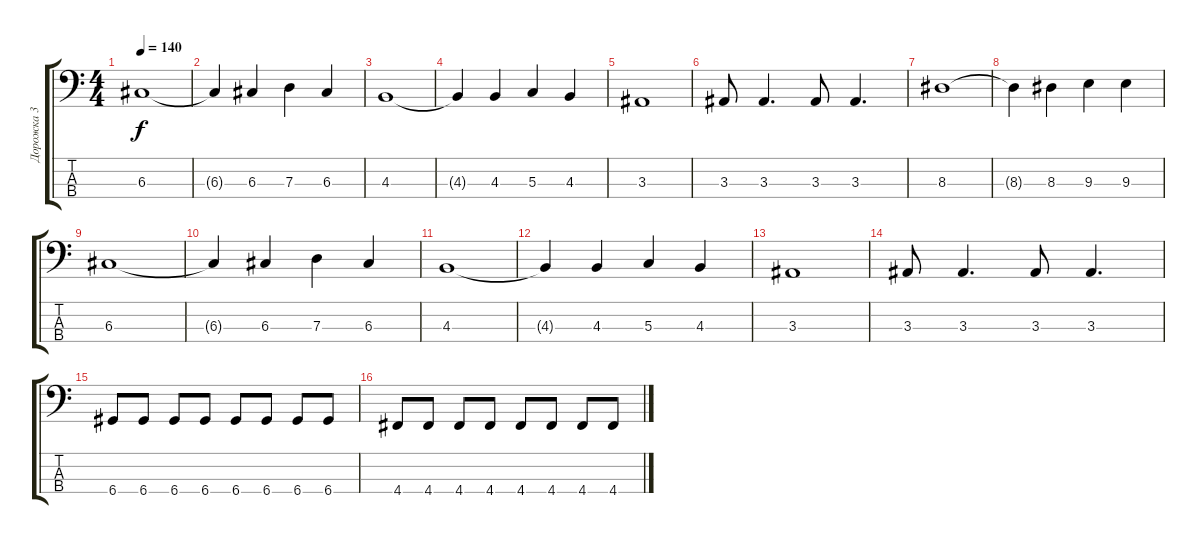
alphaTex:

\track ("Дорожка 3" "Дорожка 3") {instrument electricbasspick}
\staff {score tabs}
\tuning (F2 C2 G1 D1) {hide}
\ts (4 4)
\tempo 140
\clef f4
\ks c
6.3.1{dy f} |
6.3{t}.4 6.3.4 7.3.4 6.3.4 |
4.3.1 |
4.3{t}.4 4.3.4 5.3.4 4.3.4 |
3.3.1 |
3.3.8 3.3.4{d} 3.3.8 3.3.4{d} |
8.3.1 |
8.3{t}.4 8.3.4 9.3.4 9.3.4 |
6.3.1 |
6.3{t}.4 6.3.4 7.3.4 6.3.4 |
4.3.1 |
4.3{t}.4 4.3.4 5.3.4 4.3.4 |
3.3.1 |
3.3.8 3.3.4{d} 3.3.8 3.3.4{d} |
6.4.8 6.4.8 6.4.8 6.4.8 6.4.8 6.4.8 6.4.8 6.4.8 |
4.4.8 4.4.8 4.4.8 4.4.8 4.4.8 4.4.8 4.4.8 4.4.8
